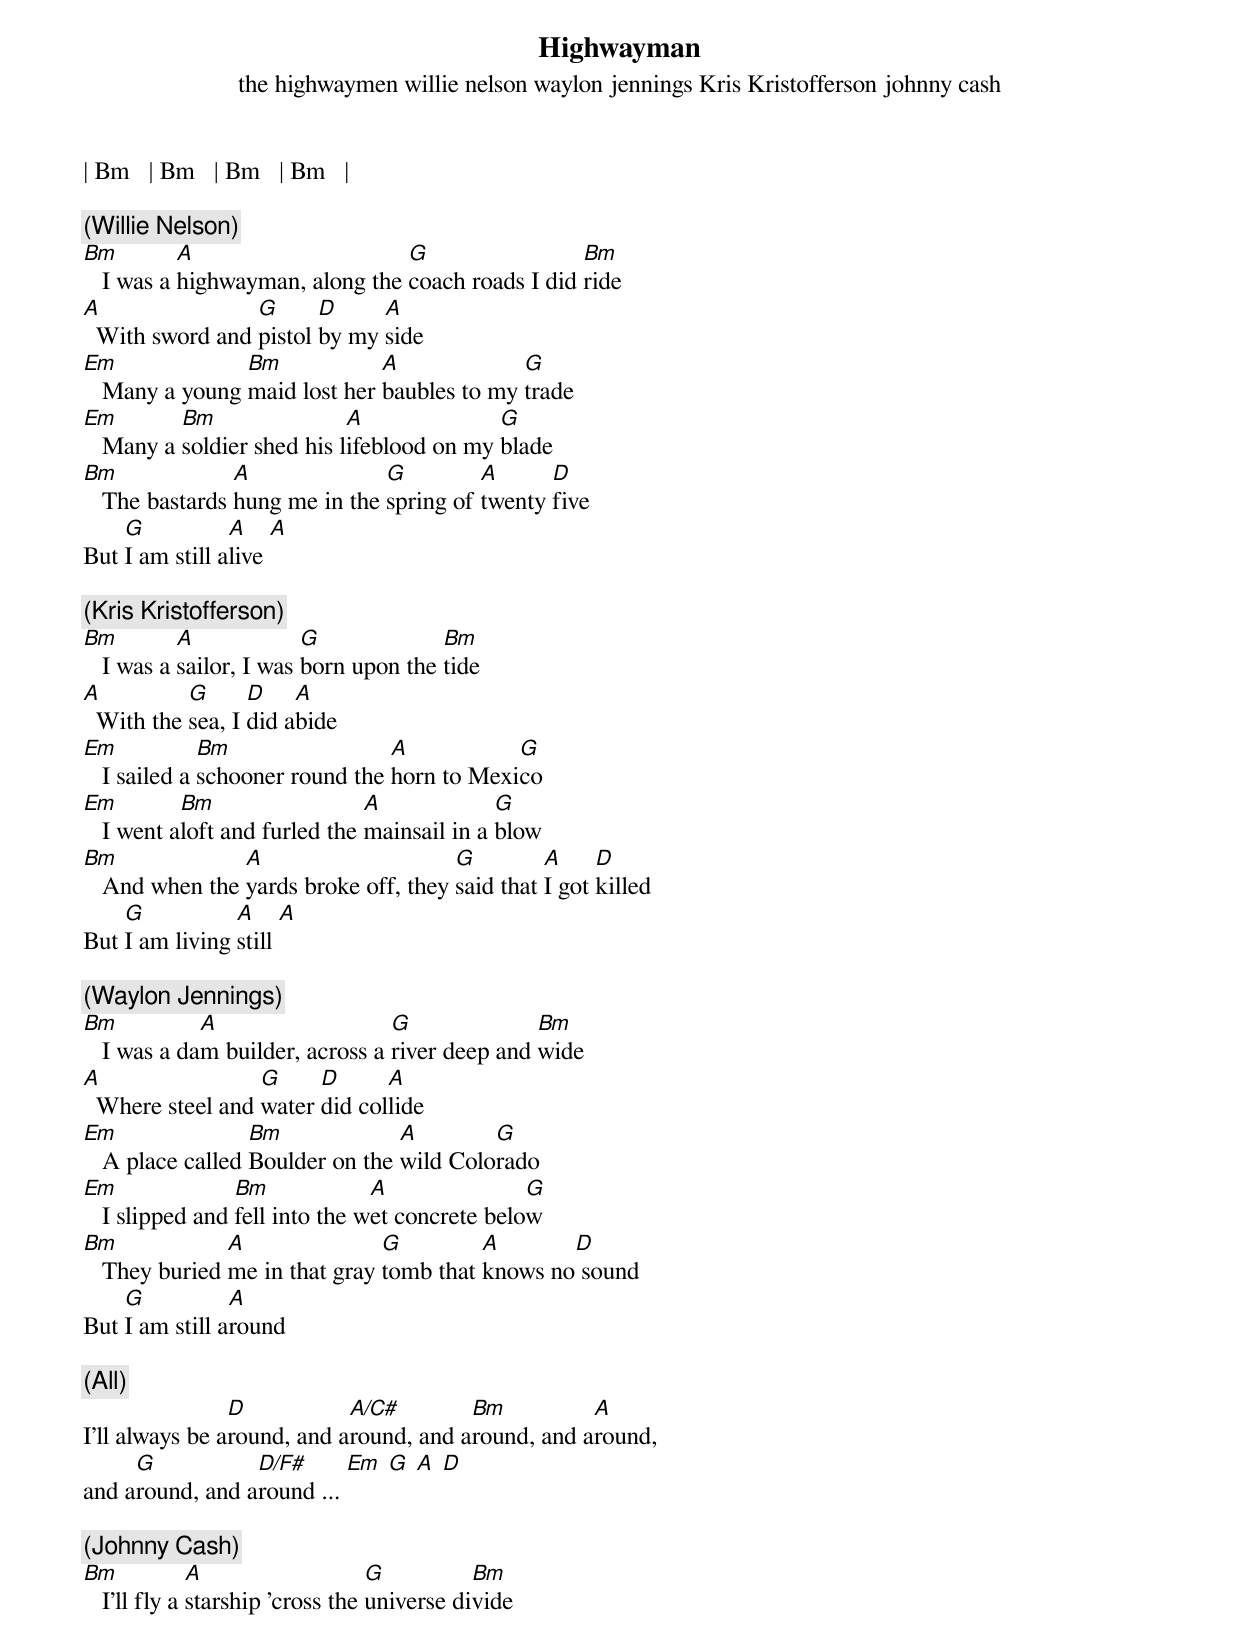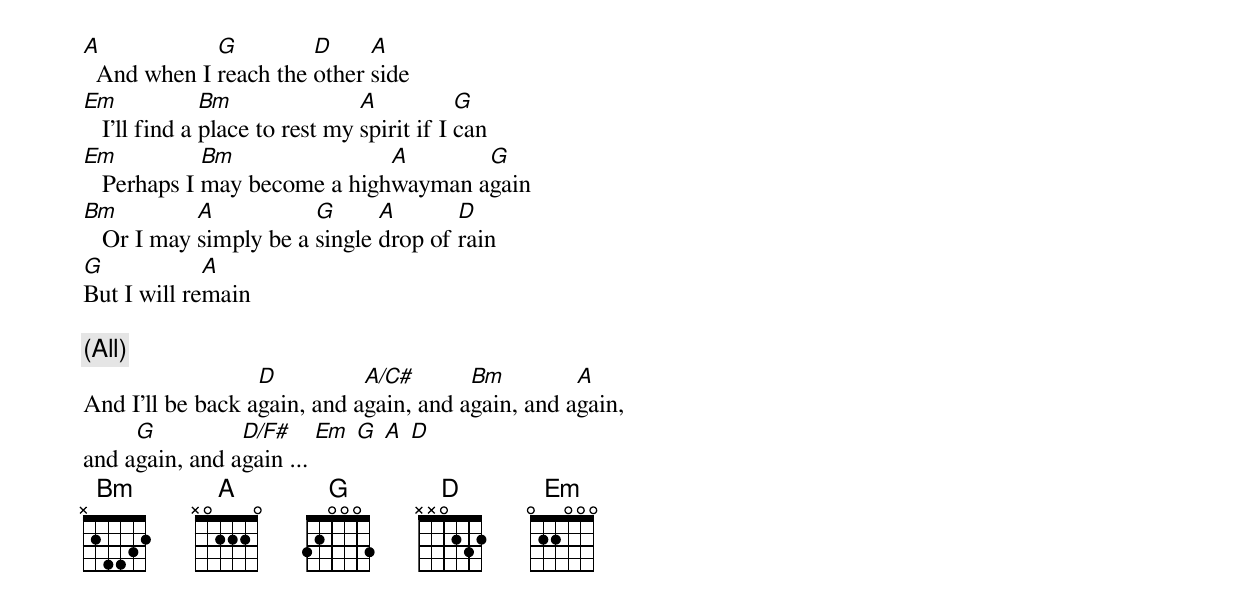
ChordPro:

{title: Highwayman}
{subtitle: the highwaymen willie nelson waylon jennings Kris Kristofferson johnny cash}

| Bm   | Bm   | Bm   | Bm   |

{c: (Willie Nelson)}
[Bm]   I was a [A]highwayman, along the [G]coach roads I did [Bm]ride
[A]  With sword and [G]pistol [D]by my [A]side
[Em]   Many a young [Bm]maid lost her [A]baubles to my [G]trade
[Em]   Many a [Bm]soldier shed his l[A]ifeblood on my [G]blade
[Bm]   The bastards [A]hung me in the [G]spring of [A]twenty [D]five
But [G]I am still a[A]live [A]

{c:(Kris Kristofferson)}
[Bm]   I was a [A]sailor, I was [G]born upon the [Bm]tide
[A]  With the [G]sea, I [D]did a[A]bide
[Em]   I sailed a [Bm]schooner round the [A]horn to Mexi[G]co
[Em]   I went a[Bm]loft and furled the [A]mainsail in a [G]blow
[Bm]   And when the [A]yards broke off, they [G]said that [A]I got [D]killed
But [G]I am living [A]still [A]

{c:(Waylon Jennings)}
[Bm]   I was a da[A]m builder, across a [G]river deep and [Bm]wide
[A]  Where steel and [G]water [D]did col[A]lide
[Em]   A place called [Bm]Boulder on the [A]wild Colo[G]rado
[Em]   I slipped and [Bm]fell into the w[A]et concrete belo[G]w
[Bm]   They buried [A]me in that gray [G]tomb that [A]knows no[D] sound
But [G]I am still a[A]round

{c: (All)}
I'll always be a[D]round, and a[A/C#]round, and a[Bm]round, and a[A]round,
and a[G]round, and a[D/F#]round ... [Em] [G] [A] [D]

{c:(Johnny Cash)}
[Bm]   I'll fly a [A]starship 'cross the [G]universe di[Bm]vide
[A]  And when I [G]reach the [D]other [A]side
[Em]   I'll find a [Bm]place to rest my [A]spirit if I [G]can
[Em]   Perhaps I [Bm]may become a high[A]wayman a[G]gain
[Bm]   Or I may [A]simply be a [G]single [A]drop of [D]rain
[G]But I will re[A]main

{c:(All)}
And I'll be back a[D]gain, and a[A/C#]gain, and a[Bm]gain, and a[A]gain,
and a[G]gain, and a[D/F#]gain ... [Em] [G] [A] [D]
